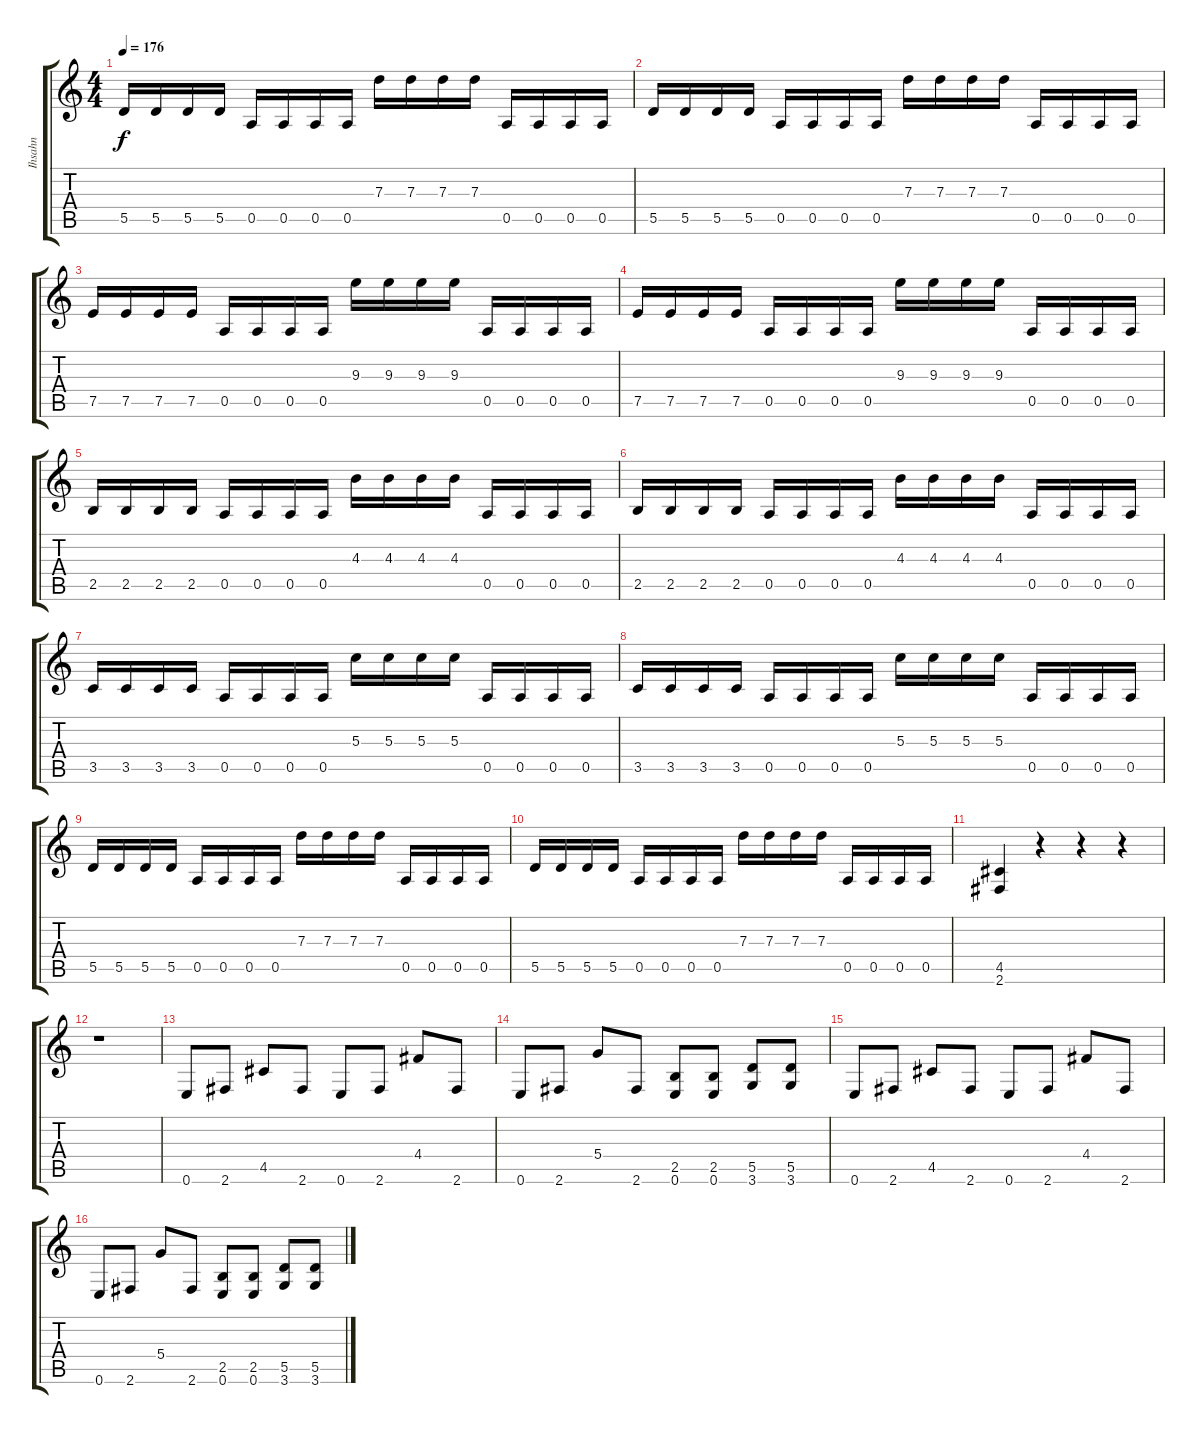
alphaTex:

\track ("Ihsahn" "Ihsahn") {instrument distortionguitar}
\staff {score tabs}
\tuning (E4 B3 G3 D3 A2 E2) {hide}
\ts (4 4)
\tempo 176
\clef g2
\ks c
5.5.16{dy f} 5.5.16 5.5.16 5.5.16 0.5.16 0.5.16 0.5.16 0.5.16 7.3.16 7.3.16 7.3.16 7.3.16 0.5.16 0.5.16 0.5.16 0.5.16 |
5.5.16 5.5.16 5.5.16 5.5.16 0.5.16 0.5.16 0.5.16 0.5.16 7.3.16 7.3.16 7.3.16 7.3.16 0.5.16 0.5.16 0.5.16 0.5.16 |
7.5.16 7.5.16 7.5.16 7.5.16 0.5.16 0.5.16 0.5.16 0.5.16 9.3.16 9.3.16 9.3.16 9.3.16 0.5.16 0.5.16 0.5.16 0.5.16 |
7.5.16 7.5.16 7.5.16 7.5.16 0.5.16 0.5.16 0.5.16 0.5.16 9.3.16 9.3.16 9.3.16 9.3.16 0.5.16 0.5.16 0.5.16 0.5.16 |
2.5.16 2.5.16 2.5.16 2.5.16 0.5.16 0.5.16 0.5.16 0.5.16 4.3.16 4.3.16 4.3.16 4.3.16 0.5.16 0.5.16 0.5.16 0.5.16 |
2.5.16 2.5.16 2.5.16 2.5.16 0.5.16 0.5.16 0.5.16 0.5.16 4.3.16 4.3.16 4.3.16 4.3.16 0.5.16 0.5.16 0.5.16 0.5.16 |
3.5.16 3.5.16 3.5.16 3.5.16 0.5.16 0.5.16 0.5.16 0.5.16 5.3.16 5.3.16 5.3.16 5.3.16 0.5.16 0.5.16 0.5.16 0.5.16 |
3.5.16 3.5.16 3.5.16 3.5.16 0.5.16 0.5.16 0.5.16 0.5.16 5.3.16 5.3.16 5.3.16 5.3.16 0.5.16 0.5.16 0.5.16 0.5.16 |
5.5.16 5.5.16 5.5.16 5.5.16 0.5.16 0.5.16 0.5.16 0.5.16 7.3.16 7.3.16 7.3.16 7.3.16 0.5.16 0.5.16 0.5.16 0.5.16 |
5.5.16 5.5.16 5.5.16 5.5.16 0.5.16 0.5.16 0.5.16 0.5.16 7.3.16 7.3.16 7.3.16 7.3.16 0.5.16 0.5.16 0.5.16 0.5.16 |
(4.5 2.6).4 r.4 r.4 r.4 |
r.1 |
0.6.8 2.6.8 4.5.8 2.6.8 0.6.8 2.6.8 4.4.8 2.6.8 |
0.6.8 2.6.8 5.4.8 2.6.8 (2.5 0.6).8 (2.5 0.6).8 (5.5 3.6).8 (5.5 3.6).8 |
0.6.8 2.6.8 4.5.8 2.6.8 0.6.8 2.6.8 4.4.8 2.6.8 |
0.6.8 2.6.8 5.4.8 2.6.8 (2.5 0.6).8 (2.5 0.6).8 (5.5 3.6).8 (5.5 3.6).8
